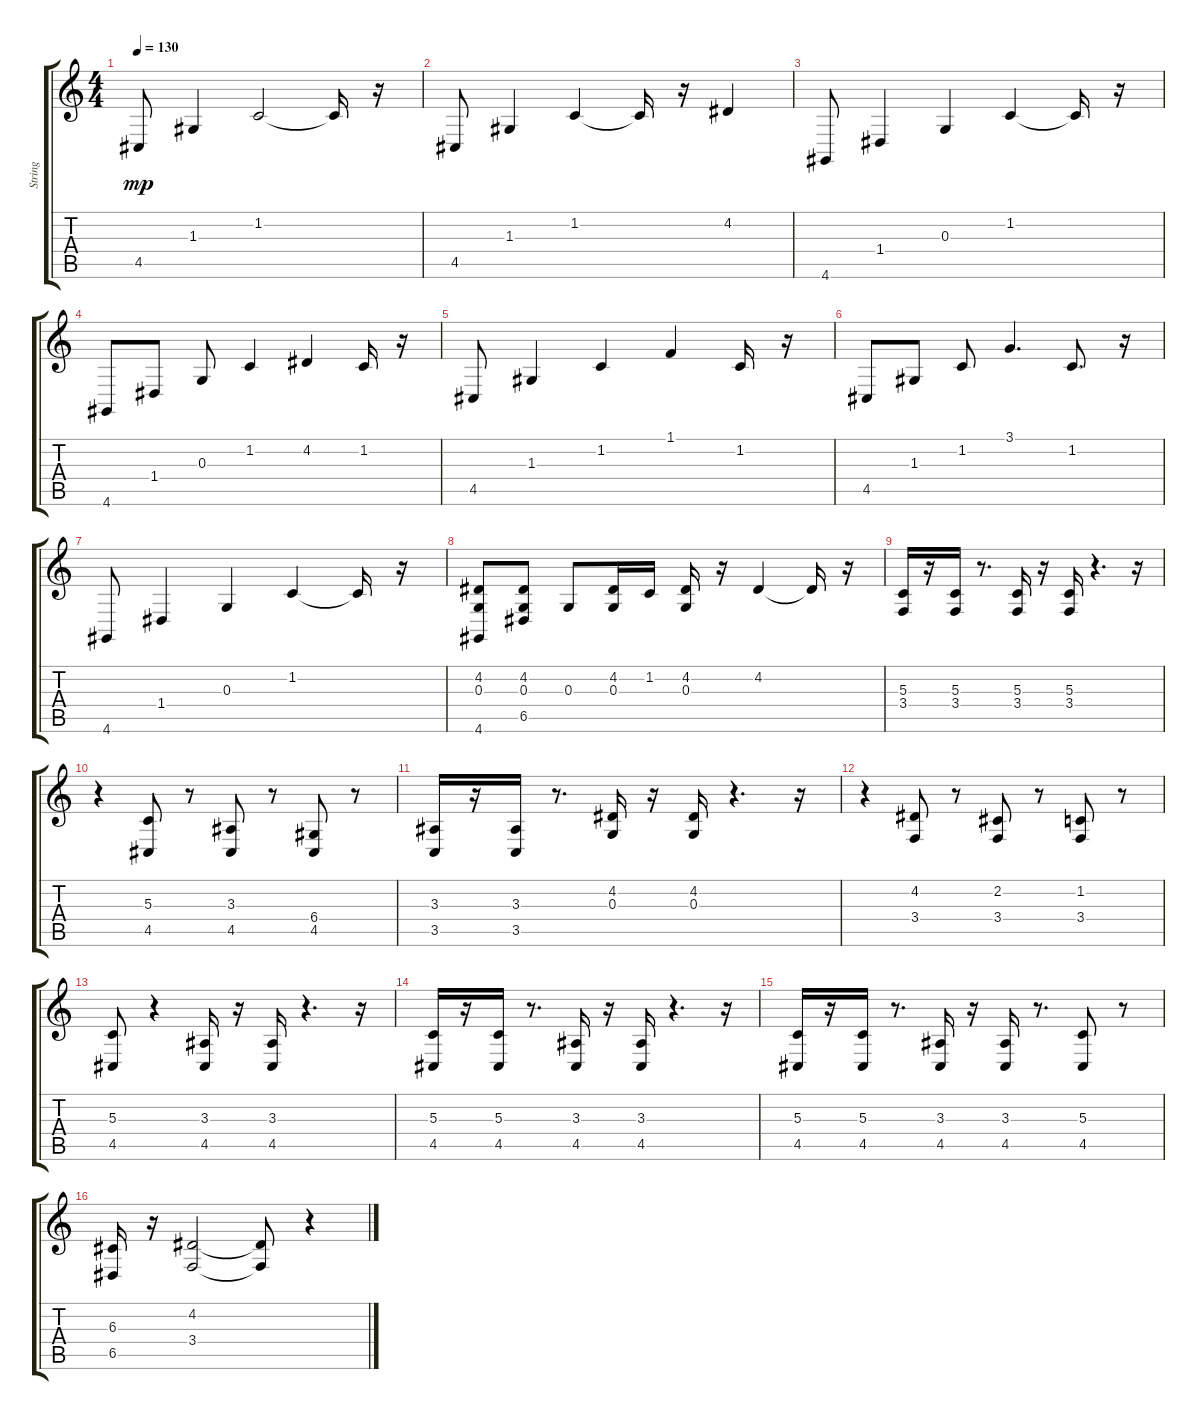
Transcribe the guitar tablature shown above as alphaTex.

\track ("String" "String") {instrument stringensemble1}
\staff {score tabs}
\tuning (E4 B3 G3 D3 A2 E2) {hide}
\ts (4 4)
\tempo 130
\clef g2
\ks c
4.5.8{dy mp} 1.3.4 1.2.2 1.2{t}.16 r.16 |
4.5.8 1.3.4 1.2.4 1.2{t}.16 r.16 4.2.4 |
4.6.8 1.4.4 0.3.4 1.2.4 1.2{t}.16 r.16 |
4.6.8 1.4.8 0.3.8 1.2.4 4.2.4 1.2.16 r.16 |
4.5.8 1.3.4 1.2.4 1.1.4 1.2.16 r.16 |
4.5.8 1.3.8 1.2.8 3.1.4{d} 1.2.8{d} r.16 |
4.6.8 1.4.4 0.3.4 1.2.4 1.2{t}.16 r.16 |
(4.2 0.3 4.6).8 (4.2 0.3 6.5).8 0.3.8 (4.2 0.3).16 1.2.16 (4.2 0.3).16 r.16 4.2.4 4.2{t}.16 r.16 |
(5.3 3.4).16 r.16 (5.3 3.4).16 r.8{d} (5.3 3.4).16 r.16 (5.3 3.4).16 r.4{d} r.16 |
r.4 (5.3 4.5).8 r.8 (3.3 4.5).8 r.8 (6.4 4.5).8 r.8 |
(3.3 3.5).16 r.16 (3.3 3.5).16 r.8{d} (4.2 0.3).16 r.16 (4.2 0.3).16 r.4{d} r.16 |
r.4 (4.2 3.4).8 r.8 (2.2 3.4).8 r.8 (1.2 3.4).8 r.8 |
(5.3 4.5).8 r.4 (3.3 4.5).16 r.16 (3.3 4.5).16 r.4{d} r.16 |
(5.3 4.5).16 r.16 (5.3 4.5).16 r.8{d} (3.3 4.5).16 r.16 (3.3 4.5).16 r.4{d} r.16 |
(5.3 4.5).16 r.16 (5.3 4.5).16 r.8{d} (3.3 4.5).16 r.16 (3.3 4.5).16 r.8{d} (5.3 4.5).8 r.8 |
(6.3 6.5).16 r.16 (4.2 3.4).2 (4.2{t} 3.4{t}).8 r.4
